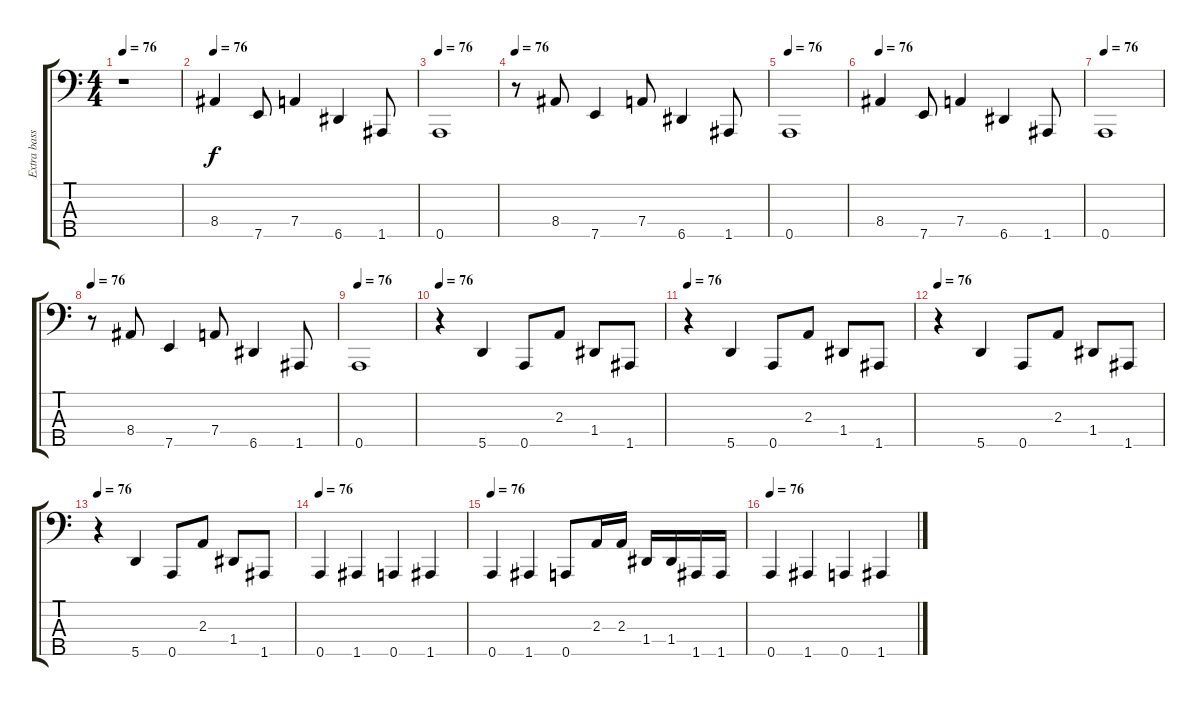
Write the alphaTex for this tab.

\track ("Extra bass" "Extra bass") {instrument electricbassfinger}
\staff {score tabs}
\tuning (F2 C2 G1 D1 A0) {hide}
\ts (4 4)
\tempo 76
\clef f4
\ks c
r.1{dy f} |
\tempo 76
8.4.4{instrument electricbassfinger} 7.5.8 7.4.4 6.5.4 1.5.8 |
\tempo 76
0.5.1 |
\tempo 76
r.8{instrument electricbassfinger} 8.4.8 7.5.4 7.4.8 6.5.4 1.5.8 |
\tempo 76
0.5.1 |
\tempo 76
8.4.4{instrument electricbassfinger} 7.5.8 7.4.4 6.5.4 1.5.8 |
\tempo 76
0.5.1 |
\tempo 76
r.8{instrument electricbassfinger} 8.4.8 7.5.4 7.4.8 6.5.4 1.5.8 |
\tempo 76
0.5.1 |
\tempo 76
r.4 5.5.4 0.5.8 2.3.8 1.4.8 1.5.8 |
\tempo 76
r.4 5.5.4 0.5.8 2.3.8 1.4.8 1.5.8 |
\tempo 76
r.4 5.5.4 0.5.8 2.3.8 1.4.8 1.5.8 |
\tempo 76
r.4 5.5.4 0.5.8 2.3.8 1.4.8 1.5.8 |
\tempo 76
0.5.4 1.5.4 0.5.4 1.5.4 |
\tempo 76
0.5.4 1.5.4 0.5.8 2.3.16 2.3.16 1.4.16 1.4.16 1.5.16 1.5.16 |
\tempo 76
0.5.4 1.5.4 0.5.4 1.5.4
